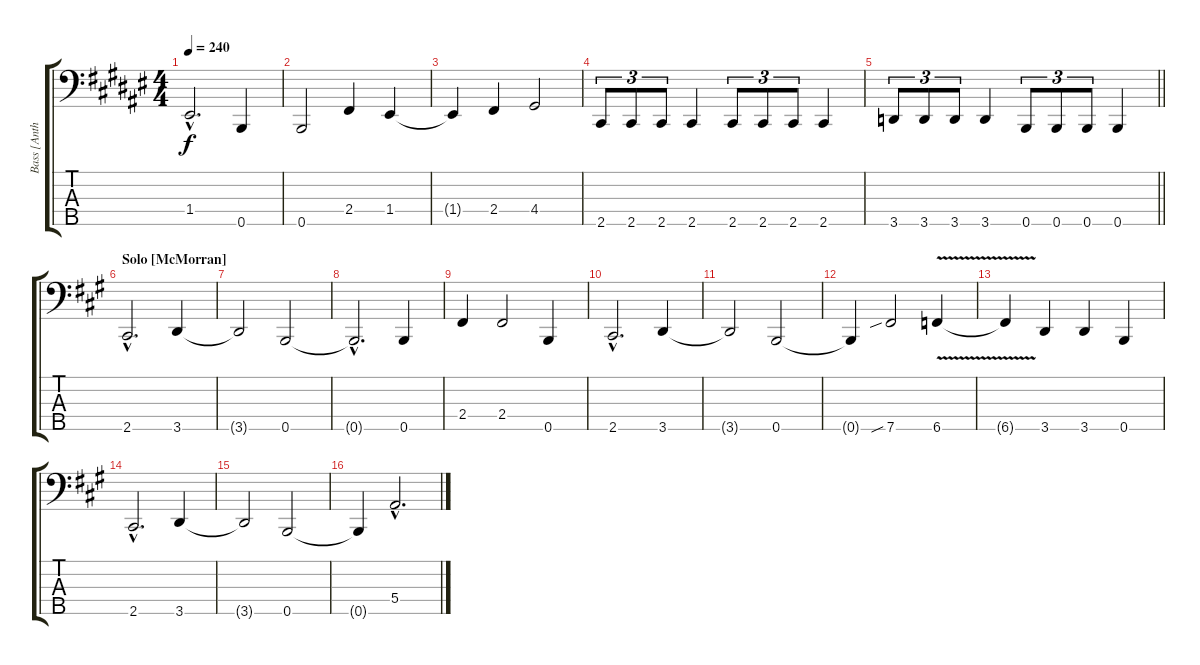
\track ("Bass [Anthony Ridout]" "Bass [Anth") {instrument electricbasspick}
\staff {score tabs}
\tuning (G2 D2 A1 E1 B0) {hide}
\ts (4 4)
\tempo 240
\clef f4
\ks f#
1.4{hac t}.2{d dy f} 0.5.4 |
0.5.2 2.4.4 1.4.4 |
1.4{t}.4 2.4.4 4.4.2 |
2.5.8{tu (3 2)} 2.5.8{tu (3 2)} 2.5.8{tu (3 2)} 2.5.4 2.5.8{tu (3 2)} 2.5.8{tu (3 2)} 2.5.8{tu (3 2)} 2.5.4 |
\barLineRight lightlight
3.5.8{tu (3 2)} 3.5.8{tu (3 2)} 3.5.8{tu (3 2)} 3.5.4 0.5.8{tu (3 2)} 0.5.8{tu (3 2)} 0.5.8{tu (3 2)} 0.5.4 |
\section ("" "Solo [McMorran]")
\ks f#minor
2.5{hac}.2{d} 3.5.4 |
3.5{t}.2 0.5.2 |
0.5{hac t}.2{d} 0.5.4 |
2.4.4 2.4.2 0.5.4 |
2.5{hac}.2{d} 3.5.4 |
3.5{t}.2 0.5.2 |
0.5{t}.4 7.5{sib}.2 6.5{v}.4 |
6.5{t}.4 3.5.4 3.5.4 0.5.4 |
2.5{hac}.2{d} 3.5.4 |
3.5{t}.2 0.5.2 |
0.5{t}.4 5.4{hac}.2{d}
